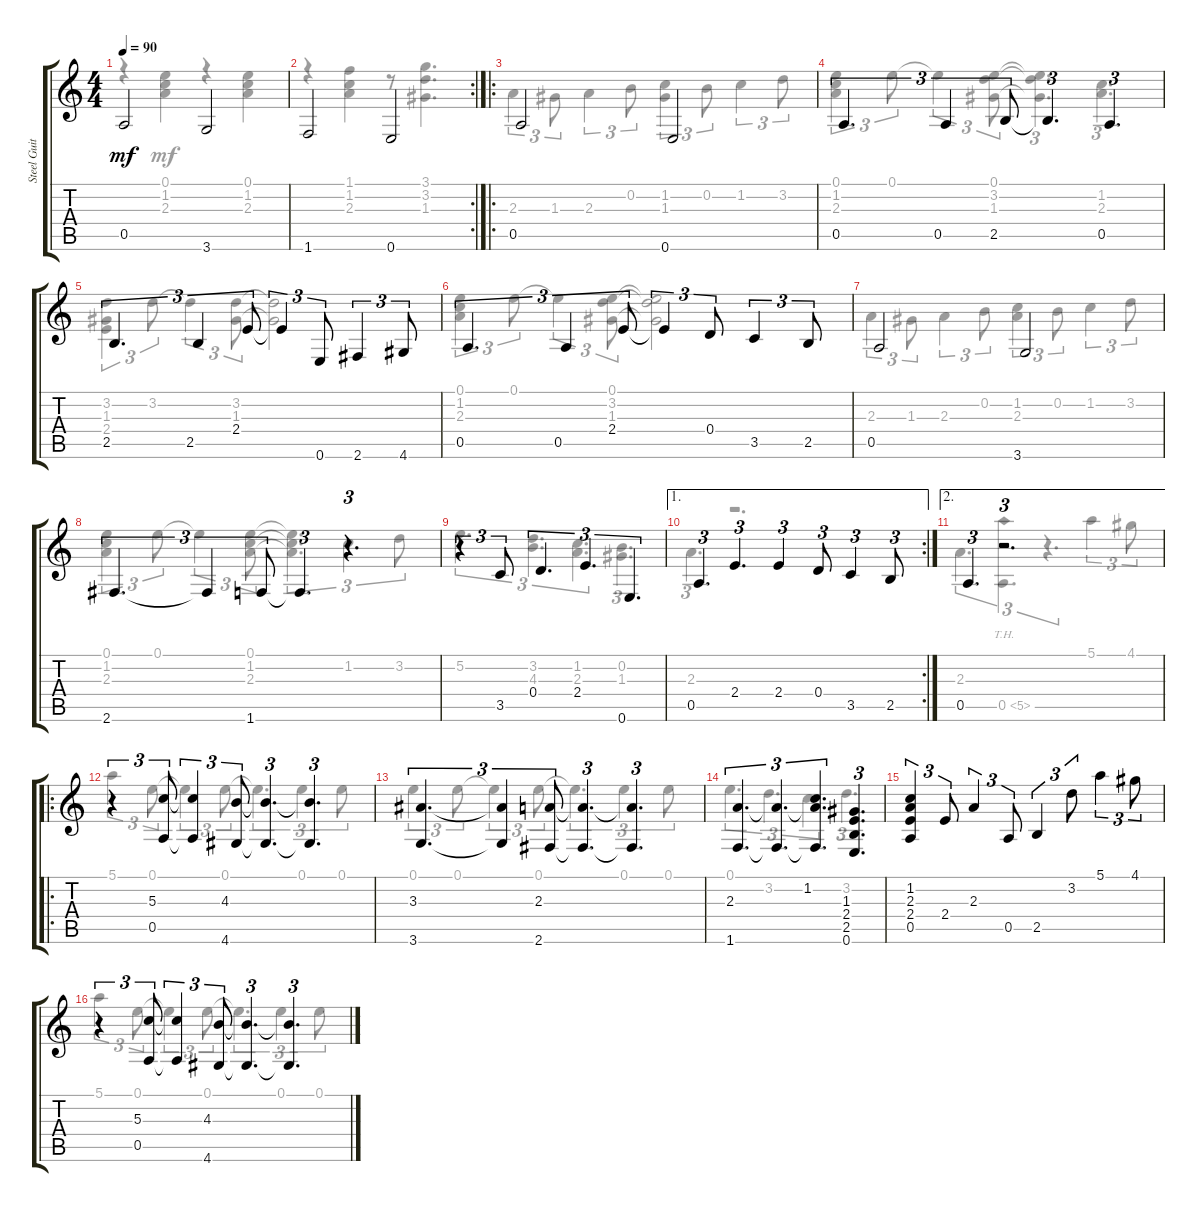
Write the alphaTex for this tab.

\track ("Steel Guitar" "Steel Guit") {instrument acousticguitarsteel}
\staff {score tabs}
\tuning (E4 B3 G3 D3 A2 E2) {hide}
\voice
\ts (4 4)
\tempo 90
\clef g2
\ks c
0.5.2{dy mf instrument acousticguitarsteel} 3.6.2 |
\rc 2
1.6.2 0.6.2 |
\ro
0.5.2 0.6.2 |
0.5.4{d tu (3 2)} 0.5.4{tu (3 2)} 2.5.8{tu (3 2)} 2.5{t}.4{d tu (3 2)} 0.5.4{d tu (3 2)} |
2.5.4{d tu (3 2)} 2.5.4{tu (3 2)} 2.4.8{tu (3 2)} 2.4{t}.4{tu (3 2)} 0.6.8{tu (3 2)} 2.6.4{tu (3 2)} 4.6.8{tu (3 2)} |
0.5.4{d tu (3 2)} 0.5.4{tu (3 2)} 2.4.8{tu (3 2)} 2.4{t}.4{tu (3 2)} 0.4.8{tu (3 2)} 3.5.4{tu (3 2)} 2.5.8{tu (3 2)} |
0.5.2 3.6.2 |
2.6.4{d tu (3 2)} 2.6{t}.4{tu (3 2)} 1.6.8{tu (3 2)} 1.6{t}.4{d tu (3 2)} r.4{d tu (3 2)} |
r.4{tu (3 2)} 3.5.8{tu (3 2)} 0.4.4{d tu (3 2)} 2.4.4{d tu (3 2)} 0.6.4{d tu (3 2)} |
\ae 1
\rc 2
0.5.4{d tu (3 2)} 2.4.4{d tu (3 2)} 2.4.4{tu (3 2)} 0.4.8{tu (3 2)} 3.5.4{tu (3 2)} 2.5.8{tu (3 2)} |
\ae 2
0.5.4{d tu (3 2)} r.2{d tu (3 2)} |
\ro
r.4{tu (3 2)} (5.3 0.5).8{tu (3 2)} (5.3{t} 0.5{t}).4{tu (3 2)} (4.3 4.6).8{tu (3 2)} (4.3{t} 4.6{t}).4{d tu (3 2)} (4.3{t} 4.6{t}).4{d tu (3 2)} |
(3.3 3.6).4{d tu (3 2)} (3.3{t} 3.6{t}).4{tu (3 2)} (2.3 2.6).8{tu (3 2)} (2.3{t} 2.6{t}).4{d tu (3 2)} (2.3{t} 2.6{t}).4{d tu (3 2)} |
(2.3 1.6).4{d tu (3 2)} (2.3{t} 1.6{t}).4{d tu (3 2)} (1.2 2.3{t} 1.6{t}).4{d tu (3 2)} (1.3 2.4 2.5 0.6).4{d tu (3 2)} |
(1.2 2.3 2.4 0.5).4{tu (3 2)} 2.4.8{tu (3 2)} 2.3.4{tu (3 2)} 0.5.8{tu (3 2)} 2.5.4{tu (3 2)} 3.2.8{tu (3 2)} 5.1.4{tu (3 2)} 4.1.8{tu (3 2)} |
r.4{tu (3 2)} (5.3 0.5).8{tu (3 2)} (5.3{t} 0.5{t}).4{tu (3 2)} (4.3 4.6).8{tu (3 2)} (4.3{t} 4.6{t}).4{d tu (3 2)} (4.3{t} 4.6{t}).4{d tu (3 2)}
\voice
\clef g2
\ottava regular
\simile none
\ks c
r.4{dy mf} (0.1 1.2 2.3).4 r.4 (0.1 1.2 2.3).4 |
r.4 (1.1 1.2 2.3).4 r.8 (3.1 3.2 1.3).4{d} |
2.3.4{tu (3 2)} 1.3.8{tu (3 2)} 2.3.4{tu (3 2)} 0.2.8{tu (3 2)} (1.2 1.3).4{tu (3 2)} 0.2.8{tu (3 2)} 1.2.4{tu (3 2)} 3.2.8{tu (3 2)} |
(0.1 1.2 2.3).4{tu (3 2)} 0.1.8{tu (3 2)} 0.1{t}.4{tu (3 2)} (0.1 3.2 1.3).8{tu (3 2)} (0.1{t} 3.2{t} 1.3{t}).4{d tu (3 2)} (1.2 2.3).4{d tu (3 2)} |
(3.2 1.3 2.4).4{tu (3 2)} 3.2.8{tu (3 2)} 3.2{t}.4{tu (3 2)} (3.2 1.3).8{tu (3 2)} (3.2{t} 1.3{t}).2 |
(0.1 1.2 2.3).4{tu (3 2)} 0.1.8{tu (3 2)} 0.1{t}.4{tu (3 2)} (0.1 3.2 1.3).8{tu (3 2)} (0.1{t} 3.2{t} 1.3{t}).2 |
2.3.4{tu (3 2)} 1.3.8{tu (3 2)} 2.3.4{tu (3 2)} 0.2.8{tu (3 2)} (1.2 2.3).4{tu (3 2)} 0.2.8{tu (3 2)} 1.2.4{tu (3 2)} 3.2.8{tu (3 2)} |
(0.1 1.2 2.3).4{tu (3 2)} 0.1.8{tu (3 2)} 0.1{t}.4{tu (3 2)} (0.1 1.2 2.3).8{tu (3 2)} (0.1{t} 1.2{t} 2.3{t}).4{d tu (3 2)} 1.2.4{tu (3 2)} 3.2.8{tu (3 2)} |
5.2.4{d tu (3 2)} (3.2 4.3).4{d tu (3 2)} (1.2 2.3).4{d tu (3 2)} (0.2 1.3).4{d tu (3 2)} |
2.3.4{d tu (3 2)} r.2{d} |
2.3.4{d tu (3 2)} 0.5{th 5}.4{d tu (3 2)} r.4{d tu (3 2)} 5.1.4{tu (3 2)} 4.1.8{tu (3 2)} |
5.1.4{tu (3 2)} 0.1.8{tu (3 2)} 0.1{t}.4{tu (3 2)} 0.1.8{tu (3 2)} 0.1{t}.4{d tu (3 2)} 0.1.4{tu (3 2)} 0.1.8{tu (3 2)} |
0.1.4{tu (3 2)} 0.1.8{tu (3 2)} 0.1{t}.4{tu (3 2)} 0.1.8{tu (3 2)} 0.1{t}.4{d tu (3 2)} 0.1.4{tu (3 2)} 0.1.8{tu (3 2)} |
0.1.4{d tu (3 2)} 3.2.4{d tu (3 2)} 1.2.4{d tu (3 2)} 3.2.4{d tu (3 2)} |
|
5.1.4{tu (3 2)} 0.1.8{tu (3 2)} 0.1{t}.4{tu (3 2)} 0.1.8{tu (3 2)} 0.1{t}.4{d tu (3 2)} 0.1.4{tu (3 2)} 0.1.8{tu (3 2)}
